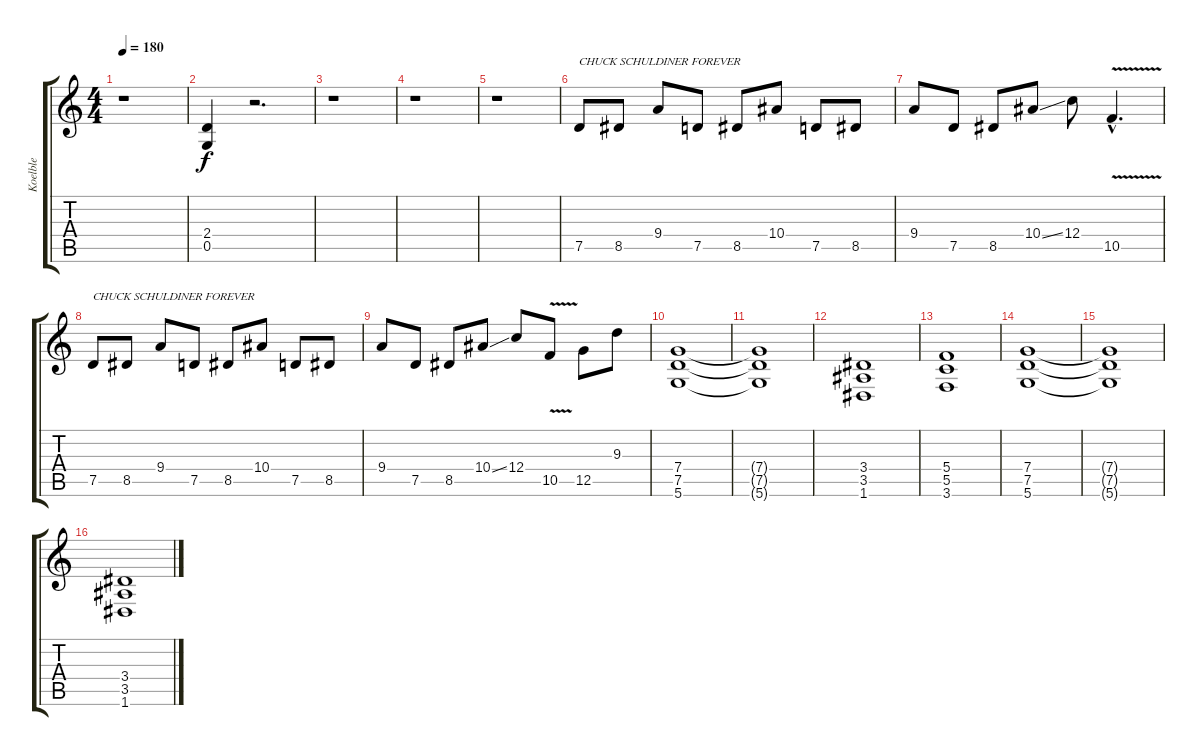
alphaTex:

\track ("Koelble" "Koelble") {instrument distortionguitar}
\staff {score tabs}
\tuning (D4 A3 F3 C3 G2 D2) {hide}
\ts (4 4)
\tempo 180
\clef g2
\ks c
r.1{dy f instrument distortionguitar} |
(2.4 0.5).4 r.2{d} |
r.1 |
r.1 |
r.1 |
7.5.8{txt "CHUCK SCHULDINER FOREVER" volume 10} 8.5.8 9.4.8 7.5.8 8.5.8 10.4.8 7.5.8 8.5.8 |
9.4.8 7.5.8 8.5.8 10.4{ss}.8 12.4.8 10.5{v hac}.4{d} |
7.5.8{txt "CHUCK SCHULDINER FOREVER" volume 10} 8.5.8 9.4.8 7.5.8 8.5.8 10.4.8 7.5.8 8.5.8 |
9.4.8 7.5.8 8.5.8 10.4{ss}.8 12.4.8 10.5{v}.8 12.5.8 9.3.8 |
(7.4 7.5 5.6).1{volume 14} |
(7.4{t} 7.5{t} 5.6{t}).1 |
(3.4 3.5 1.6).1 |
(5.4 5.5 3.6).1 |
(7.4 7.5 5.6).1 |
(7.4{t} 7.5{t} 5.6{t}).1 |
(3.4 3.5 1.6).1
